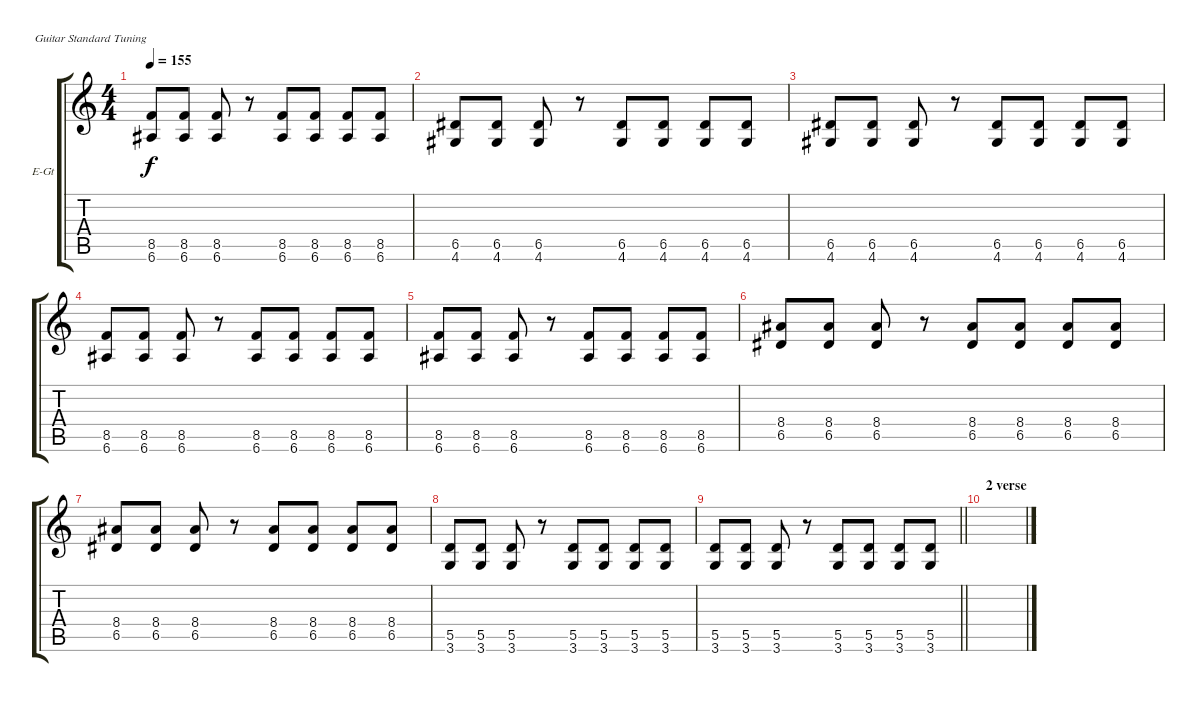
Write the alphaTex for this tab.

\defaultSystemsLayout 4
\bracketExtendMode groupsimilarinstruments
\firstSystemTrackNameOrientation horizontal
\otherSystemsTrackNameOrientation horizontal
\track ("Electric Guitar" "E-Gt") {instrument distortionguitar}
\staff {score tabs}
\tuning (E4 B3 G3 D3 A2 E2)
\ts (4 4)
\tempo 155
\clef g2
\ks c
(6.6 8.5).8{dy f} (6.6 8.5).8 (6.6 8.5).8 r.8 (6.6 8.5).8 (6.6 8.5).8 (6.6 8.5).8 (6.6 8.5).8 |
(4.6 6.5).8 (4.6 6.5).8 (4.6 6.5).8 r.8 (4.6 6.5).8 (4.6 6.5).8 (4.6 6.5).8 (4.6 6.5).8 |
(4.6 6.5).8 (4.6 6.5).8 (4.6 6.5).8 r.8 (4.6 6.5).8 (4.6 6.5).8 (4.6 6.5).8 (4.6 6.5).8 |
(6.6 8.5).8 (6.6 8.5).8 (6.6 8.5).8 r.8 (6.6 8.5).8 (6.6 8.5).8 (6.6 8.5).8 (6.6 8.5).8 |
(6.6 8.5).8 (6.6 8.5).8 (6.6 8.5).8 r.8 (6.6 8.5).8 (6.6 8.5).8 (6.6 8.5).8 (6.6 8.5).8 |
(6.5 8.4).8 (6.5 8.4).8 (6.5 8.4).8 r.8 (8.4 6.5).8 (8.4 6.5).8 (8.4 6.5).8 (8.4 6.5).8 |
(6.5 8.4).8 (6.5 8.4).8 (6.5 8.4).8 r.8 (8.4 6.5).8 (8.4 6.5).8 (8.4 6.5).8 (8.4 6.5).8 |
(3.6 5.5).8 (3.6 5.5).8 (3.6 5.5).8 r.8 (3.6 5.5).8 (3.6 5.5).8 (3.6 5.5).8 (3.6 5.5).8 |
\barLineRight lightlight
(3.6 5.5).8 (3.6 5.5).8 (3.6 5.5).8 r.8 (3.6 5.5).8 (3.6 5.5).8 (3.6 5.5).8 (3.6 5.5).8 |
\section ("" "2 verse")
